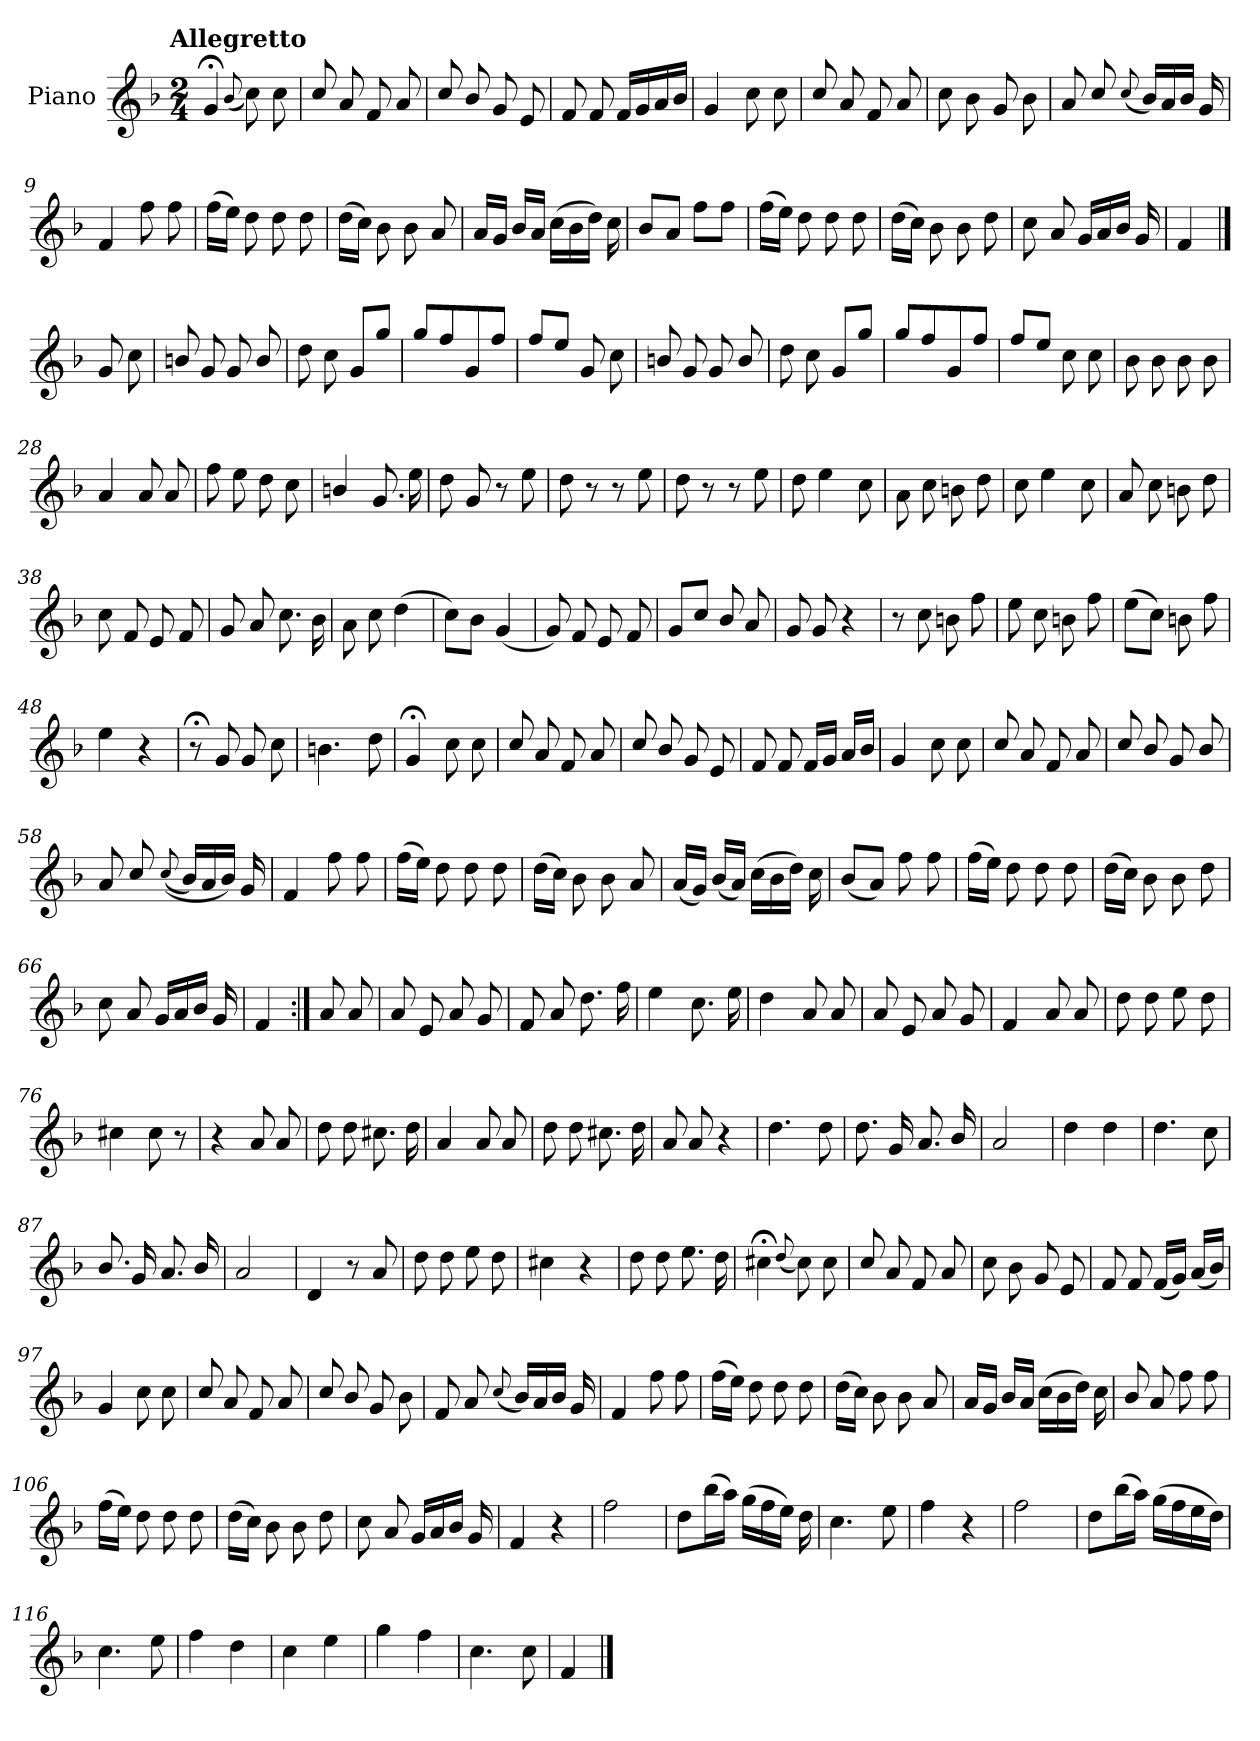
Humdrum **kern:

**kern
*part1
*staff1
*I"Piano
*I'Pno.
*clefG2
*k[b-]
!!LO:TX:omd:t=Allegretto
*M2/4
*MM116
=1
4g;</
(<8qqb-/
8cc\)
8cc\
=2
8cc/
8a/
8f/
8a/
=3
8cc/
8b-/
8g/
8e/
=4
8f/
8f/
16f/LL
16g/
16a/
16b-/JJ
=5
4g/
8cc\
8cc\
!!LO:LB:g=z
=6
8cc/
8a/
8f/
8a/
=7
8cc\
8b-\
8g/
8b-\
=8
8a/
8cc/
(<8qqcc/
16b-/LL)
16a/
16b-/JJ
16g/
=9
4f/
8ff\
8ff\
=10
(>16ff\LL
16ee\JJ)
8dd\
8dd\
8dd\
!!LO:LB:g=z
=11
(>16dd\LL
16cc\JJ)
8b-\
8b-\
8a/
=12
16a/LL
16g/JJ
16b-/LL
16a/JJ
(>16cc\LL
16b-\
16dd\JJ)
16cc\
=13
8b-/L
8a/J
8ff\L
8ff\J
=14
(>16ff\LL
16ee\JJ)
8dd\
8dd\
8dd\
=15
(>16dd\LL
16cc\JJ)
8b-\
8b-\
8dd\
!!LO:LB:g=z
=16
8cc\
8a/
16g/LL
16a/
16b-/JJ
16g/
=17
4f/
==18
8g/
8cc\
=19
8bn/
8g/
8g/
8b/
=20
8dd\
8cc\
8g!/L
8gg!/J
=21
8gg!/L
8ff!/
8g!/
8ff!/J
!!LO:LB:g=z
=22
8ff!/L
8ee!/J
8g/
8cc\
=23
8bn/
8g/
8g/
8b/
=24
8dd\
8cc\
8g!/L
8gg!/J
=25
8gg!/L
8ff!/
8g!/
8ff!/J
=26
8ff!/L
8ee!/J
8cc\
8cc\
!!LO:LB:g=z
=27
8b-\
8b-\
8b-\
8b-\
=28
4a/
8a/
8a/
=29
8ff\
8ee\
8dd\
8cc\
=30
4bn/
8.g/
16ee\
=31
8dd\
8g/
8r
8ee\
=32
8dd\
8r
8r
8ee\
!!LO:LB:g=z
=33
8dd\
8r
8r
8ee\
=34
8dd\
4ee\
8cc\
=35
8a\
8cc\
8bn\
8dd\
=36
8cc\
4ee\
8cc\
=37
8a/
8cc\
8bn\
8dd\
=38
8cc\
8f/
8e/
8f/
!!LO:LB:g=z
=39
8g/
8a/
8.cc\
16b-\
=40
8a\
8cc\
(>4dd\
=41
8cc\L)
8b-\J
(<4g/
=42
8g/)
8f/
8e/
8f/
=43
8g/L
8cc/J
8b-/
8a/
=44
8g/
8g/
4r
=45
8r
8cc\
8bn\
8ff\
!!LO:LB:g=z
=46
8ee\
8cc\
8bn\
8ff\
=47
(>8ee\L
8cc\J)
8bn\
8ff\
=48
4ee\
4r
=49
8r;<
8g/
8g/
8cc\
=50
4.bn\
8dd\
=51
4g;</
8cc\
8cc\
=52
8cc/
8a/
8f/
8a/
=53
8cc/
8b-/
8g/
8e/
!!LO:LB:g=z
=54
8f/
8f/
16f/LL
16g/JJ
16a/LL
16b-/JJ
=55
4g/
8cc\
8cc\
=56
8cc/
8a/
8f/
8a/
=57
8cc/
8b-/
8g/
8b-/
=58
8a/
8cc/
(<(<8qqcc/
16b-/LL)
16a/
16b-/JJ)
16g/
!!LO:PB:g=z
=59
4f/
8ff\
8ff\
=60
(>16ff\LL
16ee\JJ)
8dd\
8dd\
8dd\
=61
(>16dd\LL
16cc\JJ)
8b-\
8b-\
8a/
=62
(<16a/LL
16g/JJ)
(<16b-/LL
16a/JJ)
(>16cc\LL
16b-\
16dd\JJ)
16cc\
=63
(<8b-/L
8a/J)
8ff\
8ff\
!!LO:LB:g=z
=64
(>16ff\LL
16ee\JJ)
8dd\
8dd\
8dd\
=65
(>16dd\LL
16cc\JJ)
8b-\
8b-\
8dd\
=66
8cc\
8a/
16g/LL
16a/
16b-/JJ
16g/
=67
4f/
=68:|!
8a/
8a/
=69
8a/
8e/
8a/
8g/
!!LO:LB:g=z
=70
8f/
8a/
8.dd\
16ff\
=71
4ee\
8.cc\
16ee\
=72
4dd\
8a/
8a/
=73
8a/
8e/
8a/
8g/
=74
4f/
8a/
8a/
=75
8dd\
8dd\
8ee\
8dd\
!!LO:LB:g=z
=76
4cc#X\
8cc#\
8r
=77
4r
8a/
8a/
=78
8dd\
8dd\
8.cc#X\
16dd\
=79
4a/
8a/
8a/
=80
8dd\
8dd\
8.cc#X\
16dd\
=81
8a/
8a/
4r
!!LO:LB:g=z
=82
4.dd\
8dd\
=83
8.dd\
16g/
8.a/
16b-/
=84
2a/
=85
4dd\
4dd\
=86
4.dd\
8cc\
=87
8.b-/
16g/
8.a/
16b-/
=88
2a/
!!LO:LB:g=z
=89
4d/
8r
8a/
=90
8dd\
8dd\
8ee\
8dd\
=91
4cc#X\
4r
=92
8dd\
8dd\
8.ee\
16dd\
=93
4cc#X;<\
(<8qqdd/
8cc#\)
8cc#\
=94
8cc/
8a/
8f/
8a/
!!LO:LB:g=z
=95
8cc\
8b-\
8g/
8e/
=96
8f/
8f/
(<16f/LL
16g/JJ)
(<16a/LL
16b-/JJ)
=97
4g/
8cc\
8cc\
=98
8cc/
8a/
8f/
8a/
=99
8cc/
8b-/
8g/
8b-\
!!LO:LB:g=z
=100
8f/
8a/
(<8qqcc/
16b-/LL)
16a/
16b-/JJ
16g/
=101
4f/
8ff\
8ff\
=102
(>16ff\LL
16ee\JJ)
8dd\
8dd\
8dd\
=103
(>16dd\LL
16cc\JJ)
8b-\
8b-\
8a/
!!LO:LB:g=z
=104
16a/LL
16g/JJ
16b-/LL
16a/JJ
(>16cc\LL
16b-\
16dd\JJ)
16cc\
=105
8b-/
8a/
8ff\
8ff\
=106
(>16ff\LL
16ee\JJ)
8dd\
8dd\
8dd\
=107
(>16dd\LL
16cc\JJ)
8b-\
8b-\
8dd\
=108
8cc\
8a/
16g/LL
16a/
16b-/JJ
16g/
!!LO:LB:g=z
=109
4f/
4r
=110
2ff\
=111
8dd\L
(>16bb-\L
16aa\JJ)
(>16gg\LL
16ff\
16ee\JJ)
16dd\
=112
4.cc\
8ee\
=113
4ff\
4r
=114
2ff\
!!LO:LB:g=z
=115
8dd\L
(>16bb-\L
16aa\JJ)
(>16gg\LL
16ff\
16ee\
16dd\JJ)
=116
4.cc\
8ee\
=117
4ff\
4dd\
=118
4cc\
4ee\
=119
4gg\
4ff\
=120
4.cc\
8cc\
=121
4f/
==
*-
